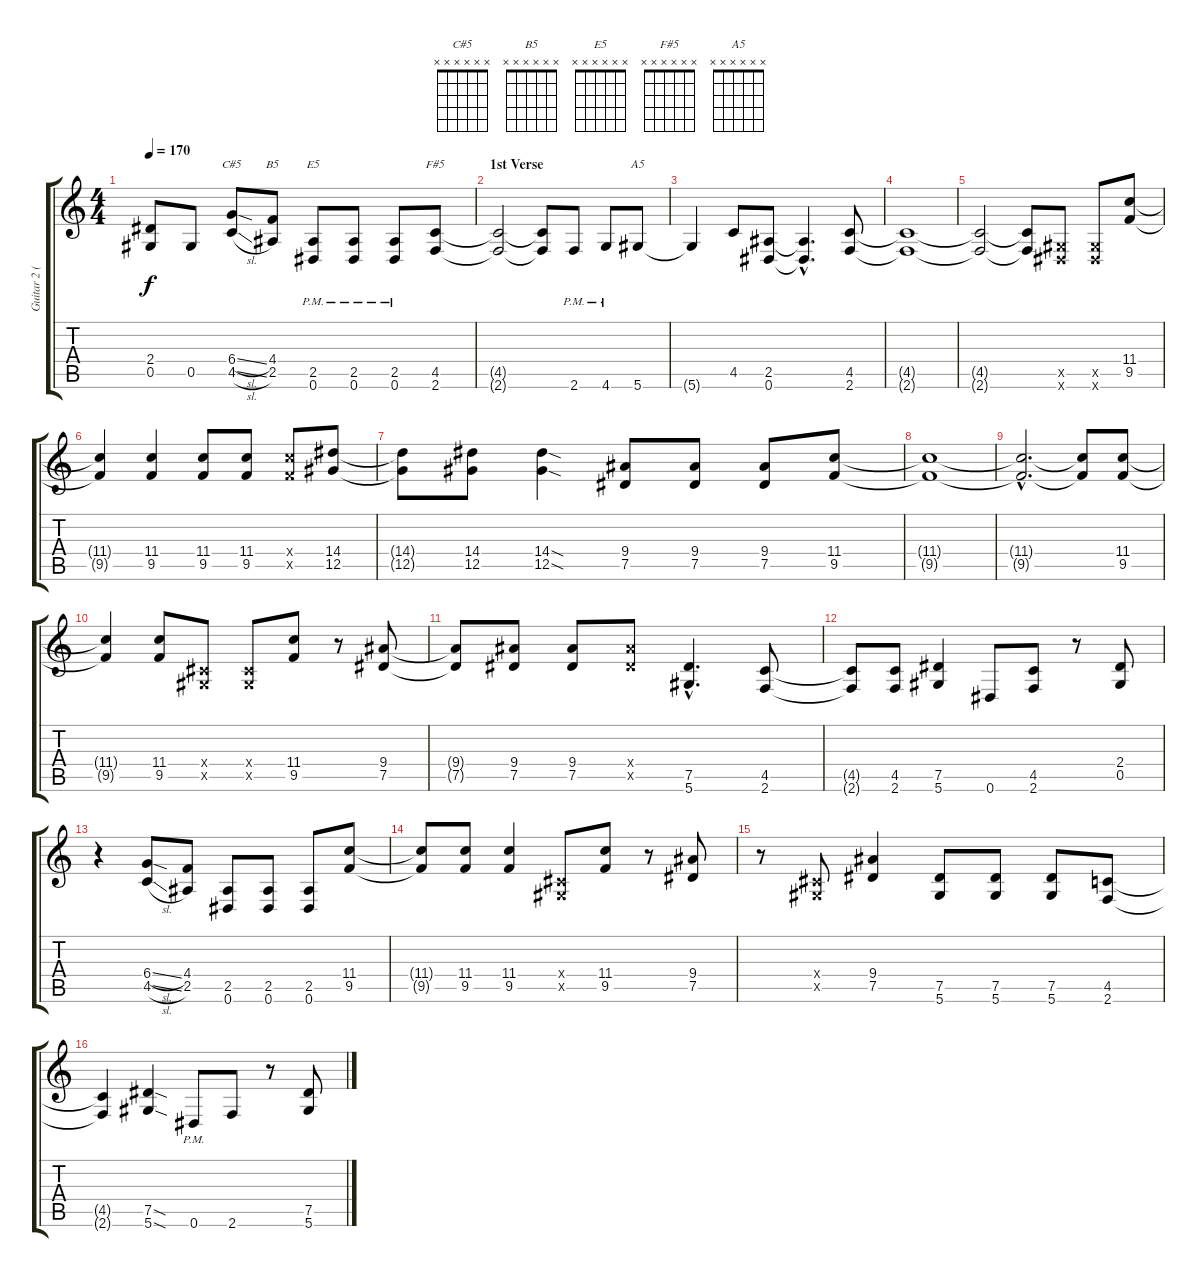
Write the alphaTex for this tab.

\track ("Guitar 2 (Izzy) " "Guitar 2 (") {instrument overdrivenguitar}
\staff {score tabs}
\tuning (Eb4 Bb3 Gb3 Db3 Ab2 Eb2) {hide}
\chord ("C#5" x x x x x x)
\chord ("B5" x x x x x x)
\chord ("E5" x x x x x x)
\chord ("F#5" x x x x x x)
\chord ("A5" x x x x x x)
\ts (4 4)
\tempo 170
\clef g2
\ks c
(2.4{t} 0.5{t}).8{dy f} 0.5.8 (6.4{sl} 4.5{sl}).8{ch "C#5"} (4.4 2.5).8{ch "B5"} (2.5{pm} 0.6{pm}).8{ch "E5"} (2.5{pm} 0.6{pm}).8 (2.5{pm} 0.6{pm}).8 (4.5 2.6).8{ch "F#5"} |
\section ("" "1st Verse")
(4.5{t} 2.6{t}).2 (4.5{t} 2.6{t}).8 2.6{pm}.8 4.6{pm}.8 5.6.8{ch "A5"} |
5.6{t}.4 4.5.8 (2.5 0.6).8 (2.5{hac t} 0.6{hac t}).4{d} (4.5 2.6).8 |
(4.5{t} 2.6{t}).1 |
(4.5{t} 2.6{t}).2 (4.5{t} 2.6{t}).8 (0.5{x} 0.6{x}).8 (0.5{x} 0.6{x}).8 (11.4 9.5).8 |
(11.4{t} 9.5{t}).4 (11.4 9.5).4 (11.4 9.5).8 (11.4 9.5).8 (11.4{x} 9.5{x}).8 (14.4 12.5).8 |
(14.4{t} 12.5{t}).8 (14.4 12.5).8 (14.4{sod} 12.5{sod}).4 (9.4 7.5).8 (9.4 7.5).8 (9.4 7.5).8 (11.4 9.5).8 |
(11.4{t} 9.5{t}).1 |
(11.4{hac t} 9.5{hac t}).2{d} (11.4{t} 9.5{t}).8 (11.4 9.5).8 |
(11.4{t} 9.5{t}).4 (11.4 9.5).8 (0.4{x} 0.5{x}).8 (0.4{x} 0.5{x}).8 (11.4 9.5).8 r.8 (9.4 7.5).8 |
(9.4{t} 7.5{t}).8 (9.4 7.5).8 (9.4 7.5).8 (9.4{x} 7.5{x}).8 (7.5{hac} 5.6{hac}).4{d} (4.5 2.6).8 |
(4.5{t} 2.6{t}).8 (4.5 2.6).8 (7.5 5.6).4 0.6.8 (4.5 2.6).8 r.8 (2.4 0.5).8 |
r.4 (6.4{sl} 4.5{sl}).8 (4.4 2.5).8 (2.5 0.6).8 (2.5 0.6).8 (2.5 0.6).8 (11.4 9.5).8 |
(11.4{t} 9.5{t}).8 (11.4 9.5).8 (11.4 9.5).4 (0.4{x} 0.5{x}).8 (11.4 9.5).8 r.8 (9.4 7.5).8 |
r.8 (0.4{x} 0.5{x}).8 (9.4 7.5).4 (7.5 5.6).8 (7.5 5.6).8 (7.5 5.6).8 (4.5 2.6).8 |
(4.5{t} 2.6{t}).4 (7.5{sod} 5.6{sod}).4 0.6{pm}.8 2.6.8 r.8 (7.5 5.6).8
